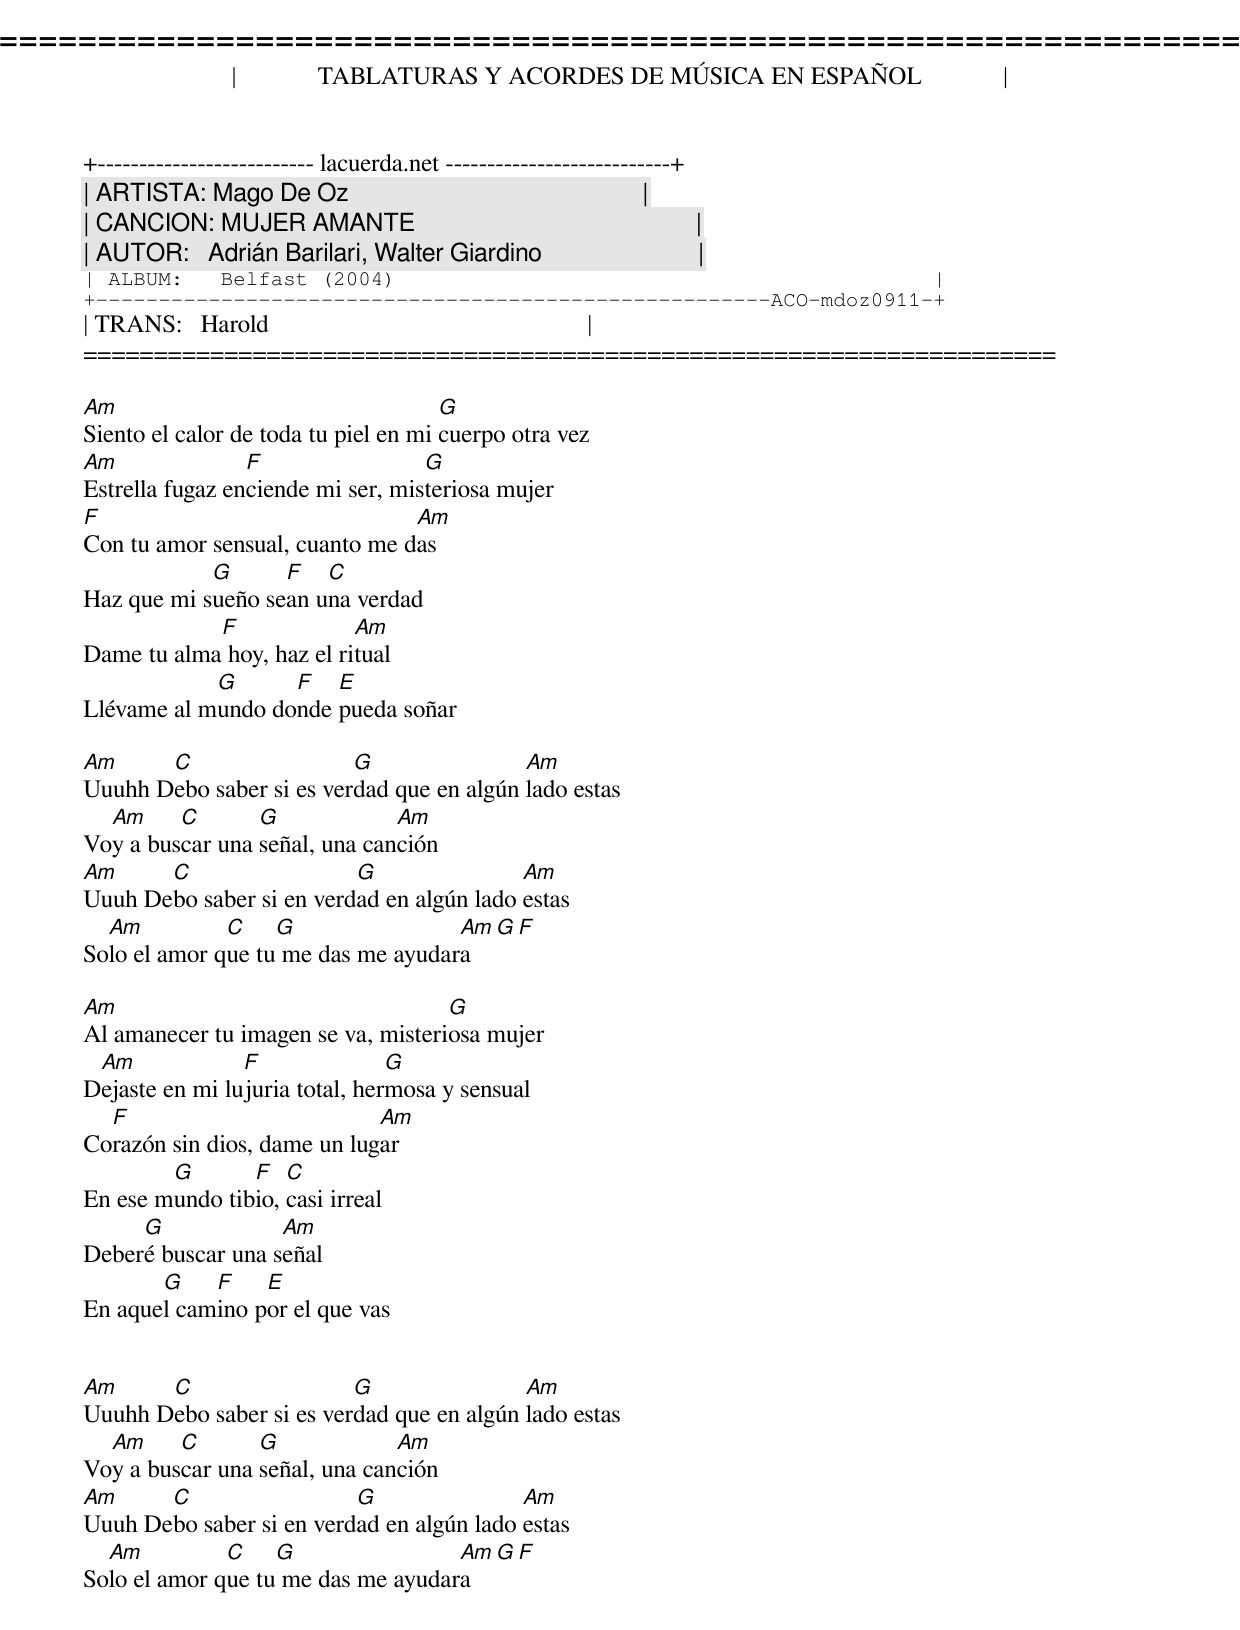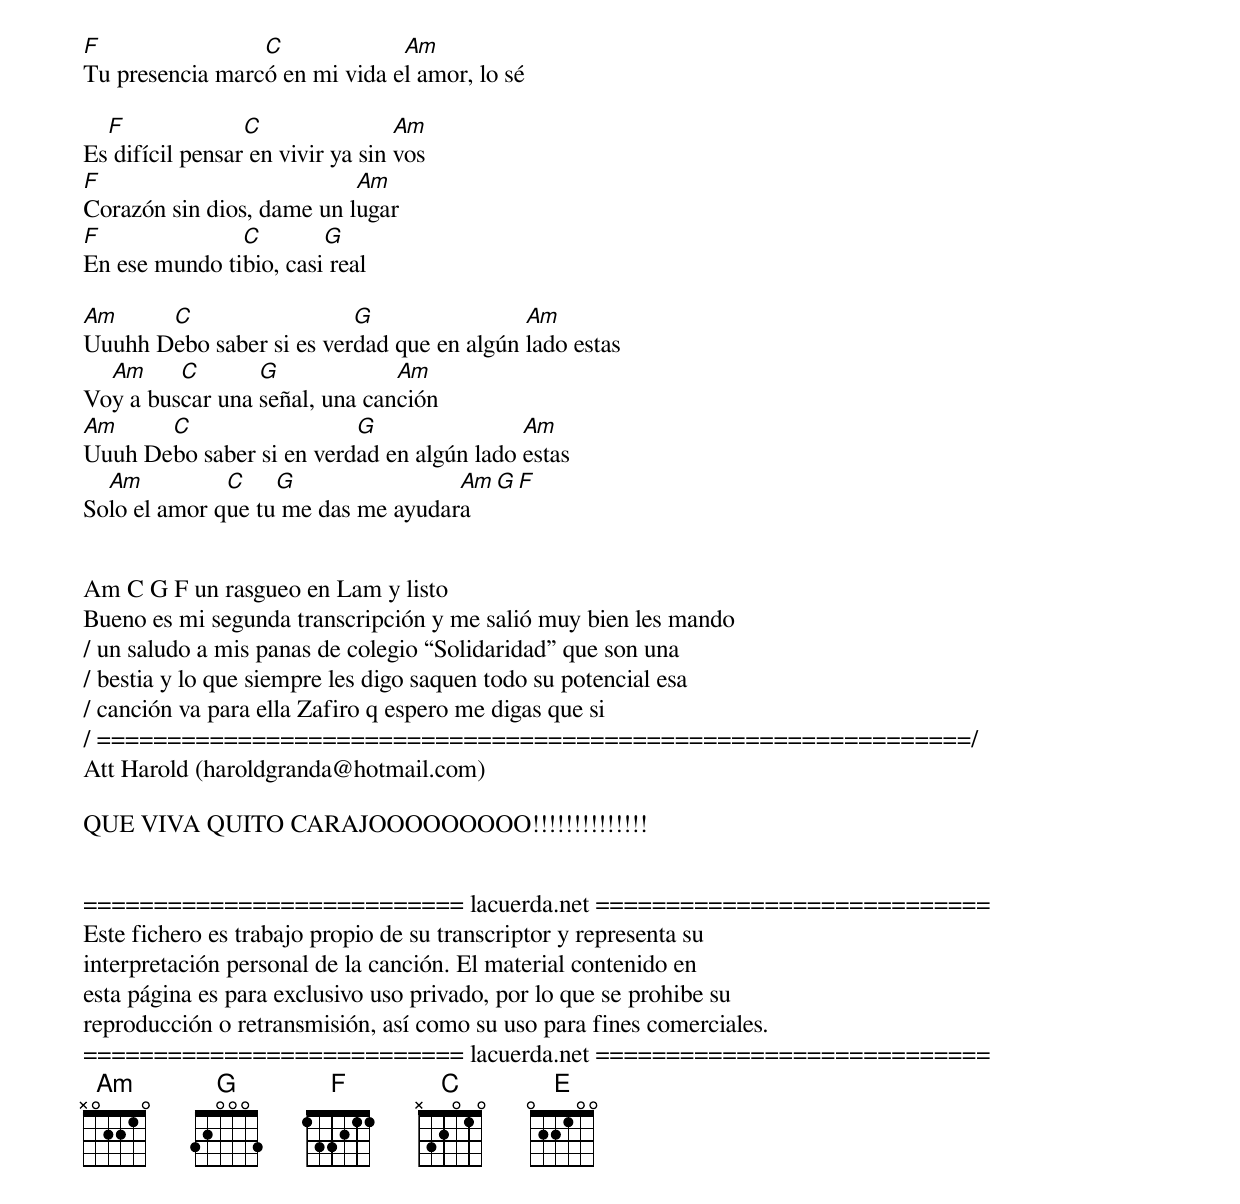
=====================================================================
|             TABLATURAS Y ACORDES DE MÚSICA EN ESPAÑOL             |
+-------------------------- lacuerda.net ---------------------------+
| ARTISTA: Mago De Oz                                               |
| CANCION: MUJER AMANTE                                             |
| AUTOR:   Adrián Barilari, Walter Giardino                         |
| ALBUM:   Belfast (2004)                                           |
+------------------------------------------------------ACO-mdoz0911-+
| TRANS:   Harold                                                   |
=====================================================================

Am                                    G
Siento el calor de toda tu piel en mi cuerpo otra vez
Am               F                 G
Estrella fugaz enciende mi ser, misteriosa mujer
F                               Am
Con tu amor sensual, cuanto me das
            G      F   C
Haz que mi sueño sean una verdad
            F              Am
Dame tu alma hoy, haz el ritual
            G      F   E
Llévame al mundo donde pueda soñar

Am     C                  G                Am
Uuuhh Debo saber si es verdad que en algún lado estas
  Am     C       G             Am
Voy a buscar una señal, una canción
Am     C                  G                Am
Uuuh Debo saber si en verdad en algún lado estas
  Am          C    G                Am G F
Solo el amor que tu me das me ayudara

Am                                  G
Al amanecer tu imagen se va, misteriosa mujer
 Am             F               G
Dejaste en mi lujuria total, hermosa y sensual
  F                          Am
Corazón sin dios, dame un lugar
        G       F   C
En ese mundo tibio, casi irreal
     G             Am
Deberé buscar una señal
       G    F    E
En aquel camino por el que vas


Am     C                  G                Am
Uuuhh Debo saber si es verdad que en algún lado estas
  Am     C       G             Am
Voy a buscar una señal, una canción
Am     C                  G                Am
Uuuh Debo saber si en verdad en algún lado estas
  Am          C    G                Am G F
Solo el amor que tu me das me ayudara

F                C             Am
Tu presencia marcó en mi vida el amor, lo sé

  F              C                Am
Es difícil pensar en vivir ya sin vos
F                          Am
Corazón sin dios, dame un lugar
F              C        G
En ese mundo tibio, casi real

Am     C                  G                Am
Uuuhh Debo saber si es verdad que en algún lado estas
  Am     C       G             Am
Voy a buscar una señal, una canción
Am     C                  G                Am
Uuuh Debo saber si en verdad en algún lado estas
  Am          C    G                Am G F
Solo el amor que tu me das me ayudara


Am C G F un rasgueo en Lam y listo
Bueno es mi segunda transcripción y me salió muy bien les mando
/ un saludo a mis panas de colegio Solidaridad que son una
/ bestia y lo que siempre les digo saquen todo su potencial esa
/ canción va para ella Zafiro q espero me digas que si
/ ==============================================================/
Att Harold (haroldgranda@hotmail.com)

QUE VIVA QUITO CARAJOOOOOOOOO!!!!!!!!!!!!!!


=========================== lacuerda.net ============================
Este fichero es trabajo propio de su transcriptor y representa su
interpretación personal de la canción. El material contenido en
esta página es para exclusivo uso privado, por lo que se prohibe su
reproducción o retransmisión, así como su uso para fines comerciales.
=========================== lacuerda.net ============================
